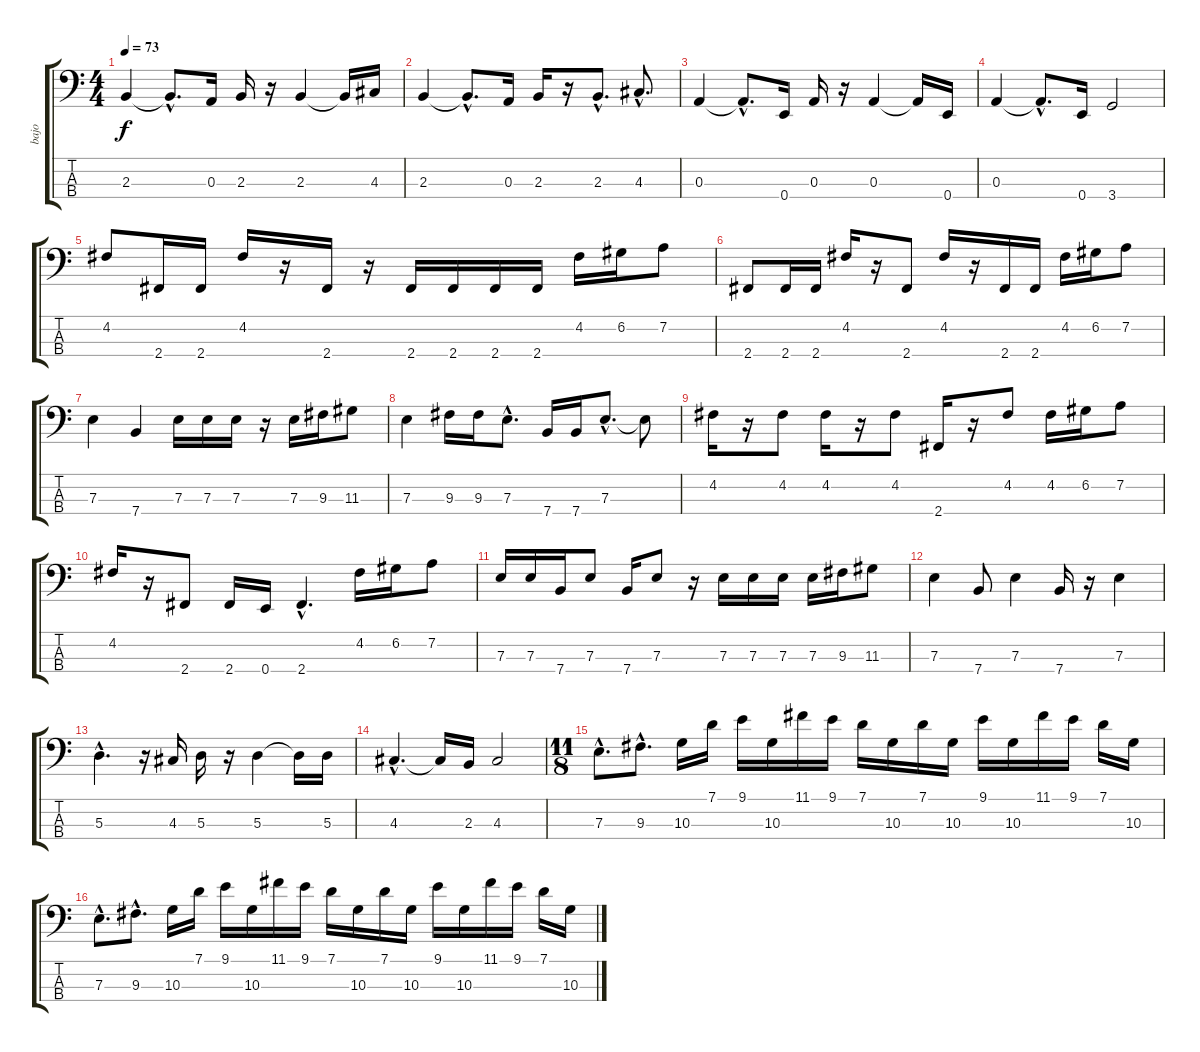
\track ("bajo" "bajo") {instrument electricbasspick}
\staff {score tabs}
\tuning (G2 D2 A1 E1) {hide}
\ts (4 4)
\tempo 73
\clef f4
\ks c
2.3.4{dy f} 2.3{hac t}.8{d} 0.3.16 2.3.16 r.16 2.3.4 2.3{t}.16 4.3.16 |
2.3.4 2.3{hac t}.8{d} 0.3.16 2.3.16 r.16 2.3{hac}.8{d} 4.3{hac}.8{d} |
0.3.4 0.3{hac t}.8{d} 0.4.16 0.3.16 r.16 0.3.4 0.3{t}.16 0.4.16 |
0.3.4 0.3{hac t}.8{d} 0.4.16 3.4.2 |
4.2.8 2.4.16 2.4.16 4.2.16 r.16 2.4.16 r.16 2.4.16 2.4.16 2.4.16 2.4.16 4.2.16 6.2.16 7.2.8 |
2.4.8 2.4.16 2.4.16 4.2.16 r.16 2.4.8 4.2.16 r.16 2.4.16 2.4.16 4.2.16 6.2.16 7.2.8 |
7.3.4 7.4.4 7.3.16 7.3.16 7.3.16 r.16 7.3.16 9.3.16 11.3.8 |
7.3.4 9.3.16 9.3.16 7.3{hac}.8{d} 7.4.16 7.4.16 7.3{hac}.8{d} 7.3{t}.8 |
4.2.16 r.16 4.2.8 4.2.16 r.16 4.2.8 2.4.16 r.16 4.2.8 4.2.16 6.2.16 7.2.8 |
4.2.16 r.16 2.4.8 2.4.16 0.4.16 2.4{hac}.4{d} 4.2.16 6.2.16 7.2.8 |
7.3.16 7.3.16 7.4.16 7.3.8 7.4.16 7.3.8 r.16 7.3.16 7.3.16 7.3.16 7.3.16 9.3.16 11.3.8 |
7.3.4 7.4.8 7.3.4 7.4.16 r.16 7.3.4 |
5.3{hac}.4{d} r.16 4.3.16 5.3.16 r.16 5.3.4 5.3{t}.16 5.3.16 |
4.3{hac}.4{d} 4.3{t}.16 2.3.16 4.3.2 |
\ts (11 8)
7.3{hac}.8{d} 9.3{hac}.8{d} 10.3.16 7.1.16 9.1.16 10.3.16 11.1.16 9.1.16 7.1.16 10.3.16 7.1.16 10.3.16 9.1.16 10.3.16 11.1.16 9.1.16 7.1.16 10.3.16 |
7.3{hac}.8{d} 9.3{hac}.8{d} 10.3.16 7.1.16 9.1.16 10.3.16 11.1.16 9.1.16 7.1.16 10.3.16 7.1.16 10.3.16 9.1.16 10.3.16 11.1.16 9.1.16 7.1.16 10.3.16
